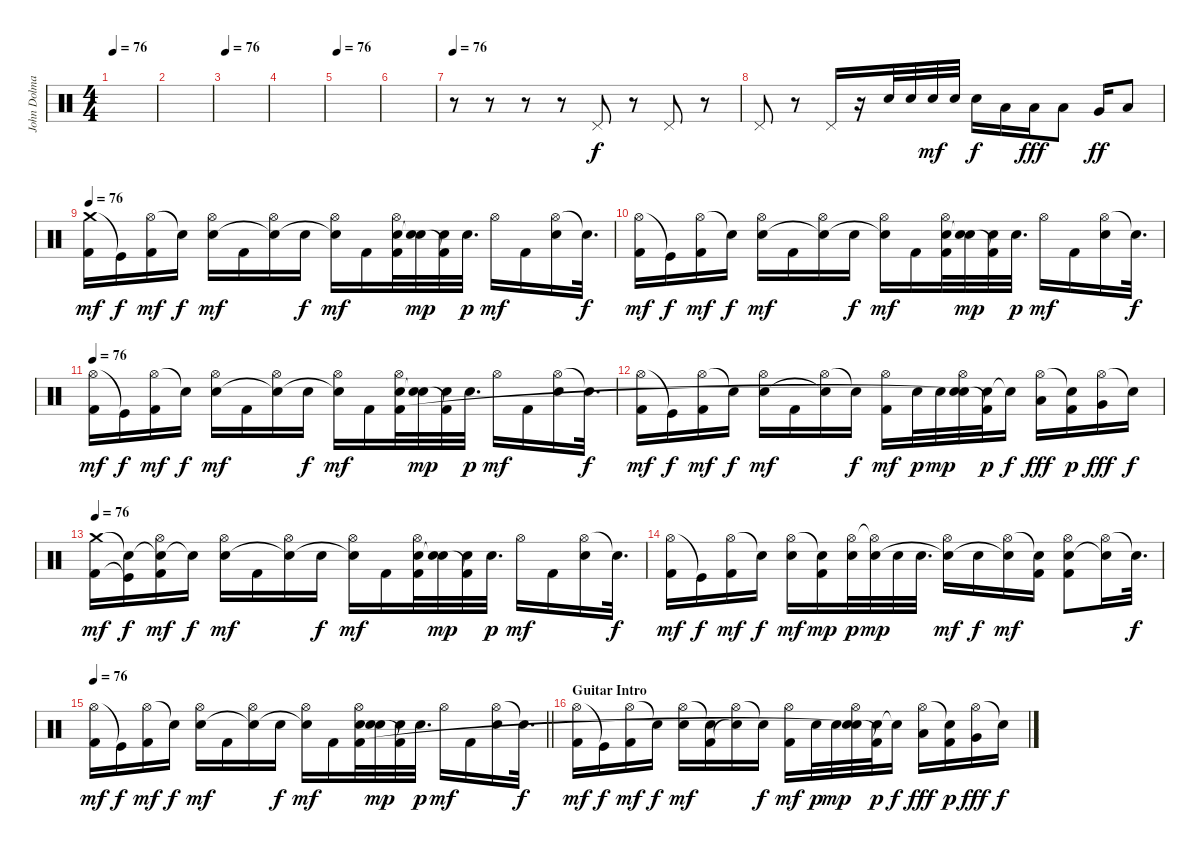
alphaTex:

\track ("John Dolmayan" "John Dolma") {instrument percussion}
\staff {score}
\articulation defaults
\ts (4 4)
\tempo 76
\clef neutral
\ks c
|
|
\tempo 76
|
|
\tempo 76
|
|
\tempo 76
r.8 r.8 r.8 r.8 "Pedal Hi-Hat (hit)".8 r.8 "Pedal Hi-Hat (hit)".8 r.8 |
"Pedal Hi-Hat (hit)".8 r.8 "Pedal Hi-Hat (hit)".16 r.16 "Snare (hit) 2".32 "Snare (hit) 2".32 "Snare (hit) 2".32{dy mf} "Snare (hit) 2".32 "Snare (hit) 2".16{dy f} "Low Tom (hit)".16 "Low Tom (hit)".16{dy fff} "Low Tom (hit)".8 "Very Low Tom (hit)".16{dy ff} "Low Floor Tom (hit)".8 |
\tempo 76
("Crash medium (hit)" "Kick (hit) 2").16{dy mf} "Kick (hit)"{t}.16{dy f} ("Hi-Hat (open)" "Kick (hit) 2").16{dy mf} "Snare (hit)"{t}.16{dy f} ("Hi-Hat (open)" "Electric Snare (hit)").16{dy mf} "Kick (hit) 2".16 ("Hi-Hat (open)" "Snare (hit)"{t}).16 "Electric Snare (hit)".16{dy f} ("Hi-Hat (open)" "Snare (hit)"{t}).16{dy mf} "Kick (hit) 2".16 ("Hi-Hat (open)" "Electric Snare (hit)" "Kick (hit) 2").32 ("Electric Snare (hit)" "Snare (hit)"{t}).32{dy mp} ("Electric Snare (hit)" "Kick (hit) 2"{t}).32 "Electric Snare (hit)".32{d dy p} "Hi-Hat (open)".16{dy mf} "Kick (hit) 2".16 ("Hi-Hat (open)" "Electric Snare (hit)").16 "Electric Snare (hit)"{t}.32{d dy f} |
("Hi-Hat (open)" "Kick (hit) 2").16{dy mf} "Kick (hit)"{t}.16{dy f} ("Hi-Hat (open)" "Kick (hit) 2").16{dy mf} "Snare (hit)"{t}.16{dy f} ("Hi-Hat (open)" "Electric Snare (hit)").16{dy mf} "Kick (hit) 2".16 ("Hi-Hat (open)" "Snare (hit)"{t}).16 "Electric Snare (hit)".16{dy f} ("Hi-Hat (open)" "Snare (hit)"{t}).16{dy mf} "Kick (hit) 2".16 ("Hi-Hat (open)" "Electric Snare (hit)" "Kick (hit) 2").32 ("Electric Snare (hit)" "Snare (hit)"{t}).32{dy mp} ("Electric Snare (hit)" "Kick (hit) 2"{t}).32 "Electric Snare (hit)".32{d dy p} "Hi-Hat (open)".16{dy mf} "Kick (hit) 2".16 ("Hi-Hat (open)" "Electric Snare (hit)").16 "Electric Snare (hit)"{t}.32{d dy f} |
\tempo 76
("Hi-Hat (open)" "Kick (hit) 2").16{dy mf} "Kick (hit)"{t}.16{dy f} ("Hi-Hat (open)" "Kick (hit) 2").16{dy mf} "Snare (hit)"{t}.16{dy f} ("Hi-Hat (open)" "Electric Snare (hit)").16{dy mf} "Kick (hit) 2".16 ("Hi-Hat (open)" "Snare (hit)"{t}).16 "Electric Snare (hit)".16{dy f} ("Hi-Hat (open)" "Snare (hit)"{t}).16{dy mf} "Kick (hit) 2".16 ("Hi-Hat (open)" "Electric Snare (hit)" "Kick (hit) 2").32 ("Electric Snare (hit)" "Snare (hit)"{t}).32{dy mp} ("Electric Snare (hit)" "Kick (hit) 2"{t}).32 "Electric Snare (hit)".32{d dy p} "Hi-Hat (open)".16{dy mf} "Kick (hit) 2".16 ("Hi-Hat (open)" "Electric Snare (hit)").16 "Electric Snare (hit)"{t}.32{d dy f} |
("Hi-Hat (open)" "Kick (hit) 2").16{dy mf} "Kick (hit)"{t}.16{dy f} ("Hi-Hat (open)" "Kick (hit) 2").16{dy mf} "Snare (hit)"{t}.16{dy f} ("Hi-Hat (open)" "Electric Snare (hit)").16{dy mf} "Kick (hit) 2".16 ("Hi-Hat (open)" "Snare (hit)"{t}).16 "Snare (hit)"{t}.16{dy f} ("Hi-Hat (open)" "Kick (hit) 2").16{dy mf} "Electric Snare (hit)".32{dy p} "Electric Snare (hit)".32{dy mp} ("Hi-Hat (open)" "Electric Snare (hit)" "Snare (hit)"{t}).32 ("Electric Snare (hit)" "Kick (hit) 2"{t}).32{dy p} "Electric Snare (hit)"{t}.16{dy f} ("Hi-Hat (open)" "Low Tom (hit)").16{dy fff} ("Snare (hit)"{t} "Kick (hit) 2").16{dy p} ("Hi-Hat (open)" "Very Low Tom (hit)").16{dy fff} "Snare (hit)"{t}.16{dy f} |
\tempo 76
("Crash medium (hit)" "Kick (hit) 2").16{dy mf} ("Snare (hit)"{t} "Kick (hit)"{t}).16{dy f} ("Snare (hit)"{t} "Hi-Hat (open)" "Kick (hit) 2").16{dy mf} "Snare (hit)"{t}.16{dy f} ("Hi-Hat (open)" "Electric Snare (hit)").16{dy mf} "Kick (hit) 2".16 ("Hi-Hat (open)" "Snare (hit)"{t}).16 "Electric Snare (hit)".16{dy f} ("Hi-Hat (open)" "Snare (hit)"{t}).16{dy mf} "Kick (hit) 2".16 ("Hi-Hat (open)" "Electric Snare (hit)" "Kick (hit) 2").32 ("Electric Snare (hit)" "Snare (hit)"{t}).32{dy mp} ("Electric Snare (hit)" "Kick (hit) 2"{t}).32 "Electric Snare (hit)".32{d dy p} "Hi-Hat (open)".16{dy mf} "Kick (hit) 2".16 ("Hi-Hat (open)" "Electric Snare (hit)").16 "Electric Snare (hit)"{t}.32{d dy f} |
("Hi-Hat (open)" "Kick (hit) 2").16{dy mf} "Kick (hit)"{t}.16{dy f} ("Hi-Hat (open)" "Kick (hit) 2").16{dy mf} "Snare (hit)"{t}.16{dy f} ("Hi-Hat (open)" "Electric Snare (hit)").16{dy mf} ("Snare (hit)"{t} "Kick (hit) 2").16{dy mp} ("Hi-Hat (open)" "Electric Snare (hit)").32{dy p} ("Hi-Hat (open)"{t} "Electric Snare (hit)").32{dy mp} "Electric Snare (hit)".32 "Electric Snare (hit)".32{d} ("Hi-Hat (open)" "Electric Snare (hit)"{t}).16{dy mf} "Electric Snare (hit)".16{dy f} ("Hi-Hat (open)" "Electric Snare (hit)"{t}).16{dy mf} ("Snare (hit)"{t} "Kick (hit) 2").16 ("Hi-Hat (open)" "Electric Snare (hit)" "Kick (hit) 2").8 ("Hi-Hat (open)" "Electric Snare (hit)"{t}).16 "Snare (hit)"{t}.32{d dy f} |
\tempo 76
\barLineRight lightlight
("Hi-Hat (open)" "Kick (hit) 2").16{dy mf} "Kick (hit)"{t}.16{dy f} ("Hi-Hat (open)" "Kick (hit) 2").16{dy mf} "Snare (hit)"{t}.16{dy f} ("Hi-Hat (open)" "Electric Snare (hit)").16{dy mf} "Kick (hit) 2".16 ("Hi-Hat (open)" "Snare (hit)"{t}).16 "Electric Snare (hit)".16{dy f} ("Hi-Hat (open)" "Snare (hit)"{t}).16{dy mf} "Kick (hit) 2".16 ("Hi-Hat (open)" "Electric Snare (hit)" "Kick (hit) 2").32 ("Electric Snare (hit)" "Snare (hit)"{t}).32{dy mp} ("Electric Snare (hit)" "Kick (hit) 2"{t}).32 "Electric Snare (hit)".32{d dy p} "Hi-Hat (open)".16{dy mf} "Kick (hit) 2".16 ("Hi-Hat (open)" "Electric Snare (hit)").16 "Electric Snare (hit)"{t}.32{d dy f} |
\section ("" "Guitar Intro")
("Hi-Hat (open)" "Kick (hit) 2").16{dy mf} "Kick (hit)"{t}.16{dy f} ("Hi-Hat (open)" "Kick (hit) 2").16{dy mf} "Snare (hit)"{t}.16{dy f} ("Hi-Hat (open)" "Electric Snare (hit)").16{dy mf} ("Snare (hit)"{t} "Kick (hit) 2").16 ("Hi-Hat (open)" "Snare (hit)"{t}).16 "Snare (hit)"{t}.16{dy f} ("Hi-Hat (open)" "Kick (hit) 2").16{dy mf} "Electric Snare (hit)".32{dy p} "Electric Snare (hit)".32{dy mp} ("Hi-Hat (open)" "Electric Snare (hit)" "Snare (hit)"{t}).32 ("Electric Snare (hit)" "Kick (hit) 2"{t}).32{dy p} "Electric Snare (hit)"{t}.16{dy f} ("Hi-Hat (open)" "Low Tom (hit)").16{dy fff} ("Snare (hit)"{t} "Kick (hit) 2").16{dy p} ("Hi-Hat (open)" "Very Low Tom (hit)").16{dy fff} "Snare (hit)"{t}.16{dy f}
